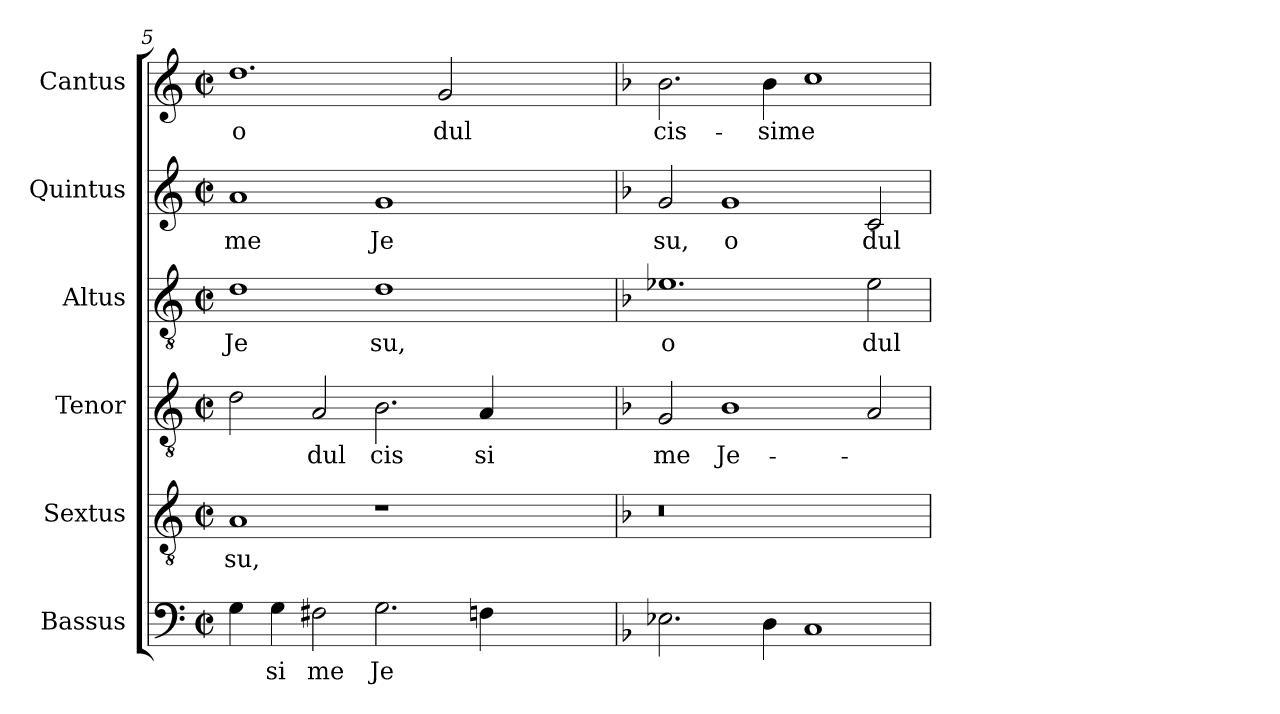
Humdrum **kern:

**kern	**text	**kern	**text	**kern	**text	**kern	**text	**kern	**text	**kern	**text
*part6	*part6	*part5	*part5	*part4	*part4	*part3	*part3	*part2	*part2	*part1	*part1
*staff6	*staff6	*staff5	*staff5	*staff4	*staff4	*staff3	*staff3	*staff2	*staff2	*staff1	*staff1
*I"Bassus	*	*I"Sextus	*	*I"Tenor	*	*I"Altus	*	*I"Quintus	*	*I"Cantus	*
*clefF4	*	*clefGv2	*	*clefGv2	*	*clefGv2	*	*clefG2	*	*clefG2	*
*M2/2	*	*M2/2	*	*M2/2	*	*M2/2	*	*M2/2	*	*M2/2	*
*met(c|)	*	*met(c|)	*	*met(c|)	*	*met(c|)	*	*met(c|)	*	*met(c|)	*
=5	=5	=5	=5	=5	=5	=5	=5	=5	=5	=5	=5
!	!	!	!LO:LY:b:cj	!	!	!	!LO:LY:b:cj	!	!LO:LY:b:cj	!	!LO:LY:b:cj
4G\	.	1A	su,	2d\	.	1d	Je	1a	me	1.dd	o
!	!LO:LY:b:cj	!	!	!	!	!	!	!	!	!	!
4G\	si	.	.	.	.	.	.	.	.	.	.
!	!LO:LY:b:cj	!	!	!	!LO:LY:b:cj	!	!	!	!	!	!
2F#X\	me	.	.	2A/	dul	.	.	.	.	.	.
!	!LO:LY:b:cj	!LO:N:vis=1	!	!	!LO:LY:b:cj	!	!LO:LY:b:cj	!	!LO:LY:b:cj	!	!
2.G\	Je	0r	.	2.B\	cis	1d	su,	1g	Je	.	.
!	!	!	!	!	!	!	!	!	!	!	!LO:LY:b:cj
.	.	.	.	.	.	.	.	.	.	2g/	dul
!	!	!	!	!	!LO:LY:b:cj	!	!	!	!	!	!
4Fn\	.	.	.	4A/	si	.	.	.	.	.	.
1ryy	.	.	.	1ryy	.	1ryy	.	1ryy	.	1ryy	.
!!LO:LB:g=z
=6	=6	=6	=6	=6	=6	=6	=6	=6	=6	=6	=6
*k[b-]	*	*k[b-]	*	*k[b-]	*	*k[b-]	*	*k[b-]	*	*k[b-]	*
*F:	*	*F:	*	*F:	*	*F:	*	*F:	*	*F:	*
!	!	!	!	!	!LO:LY:b:cj	!	!LO:LY:b:cj	!	!LO:LY:b:cj	!	!LO:LY:b:cj
2.E-X\	.	0r	.	2G/	me	1.e-X	o	2g/	su,	2.b-\	cis-
!	!	!	!	!	!LO:LY:b:cj	!	!	!	!LO:LY:b:cj	!	!
.	.	.	.	1B-	Je-	.	.	1g	o	.	.
!	!	!	!	!	!	!	!	!	!	!	!LO:LY:b
4D\	.	.	.	.	.	.	.	.	.	4b-\	-sime
1C	.	.	.	.	.	.	.	.	.	1cc	.
!	!	!	!	!	!	!	!LO:LY:b:cj	!	!LO:LY:b:cj	!	!
.	.	.	.	2A/	.	2e-\	dul	2c/	dul-	.	.
=	=	=	=	=	=	=	=	=	=	=	=
*-	*-	*-	*-	*-	*-	*-	*-	*-	*-	*-	*-
